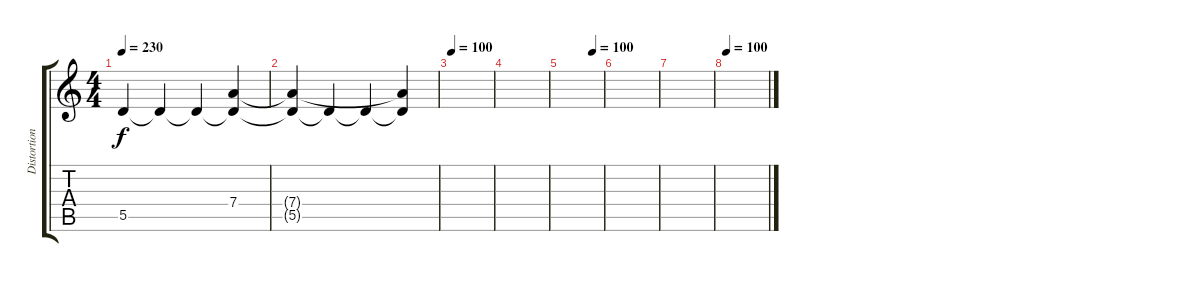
\track ("Distortion 2" "Distortion") {instrument distortionguitar}
\staff {score tabs}
\tuning (E4 B3 G3 D3 A2 E2) {hide}
\ts (4 4)
\tempo 230
\clef g2
\ks c
5.5{t}.4{dy f} 5.5{t}.4 5.5{t}.4 (7.4{t} 5.5{t}).4 |
(7.4{t} 5.5{t}).4 5.5{t}.4 5.5{t}.4 (7.4{t} 5.5{t}).4 |
\tempo 100
|
|
\tempo (100 0.75)
|
|
|
\tempo 100
